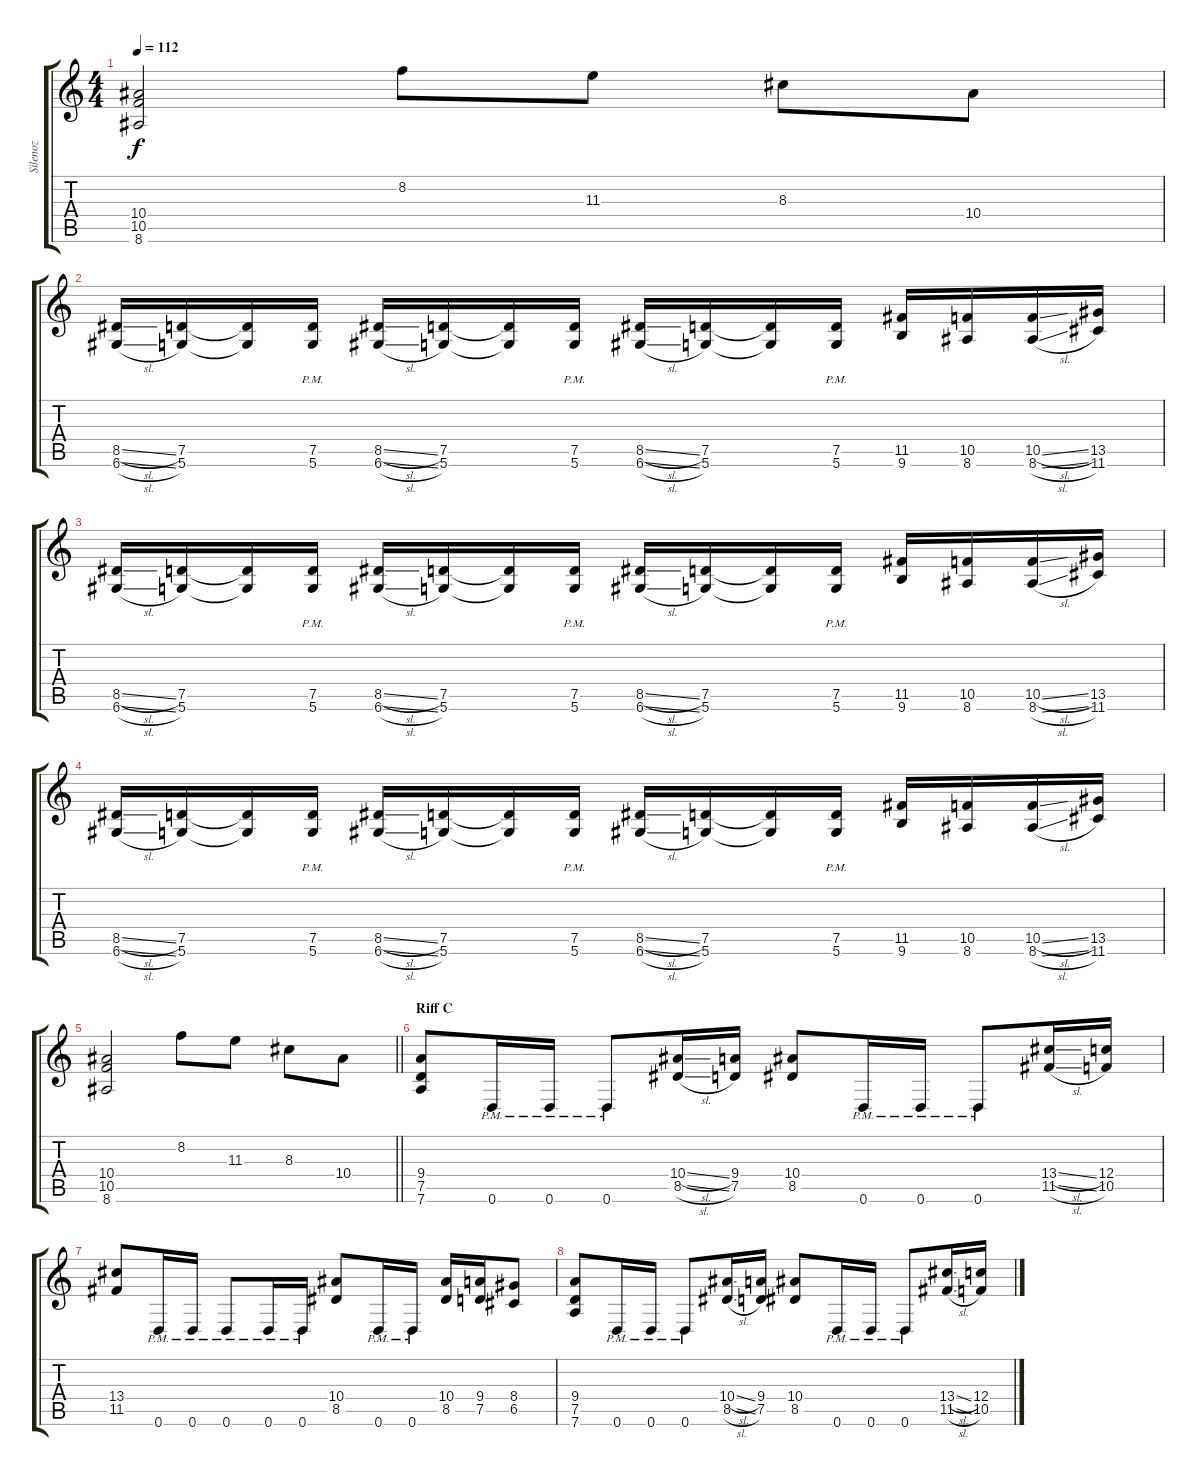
\track ("Silenoz" "Silenoz") {instrument distortionguitar}
\staff {score tabs}
\tuning (D4 A3 F3 C3 G2 D2) {hide}
\ts (4 4)
\tempo 112
\clef g2
\ks c
(10.4 10.5 8.6).2{dy f} 8.2.8 11.3.8 8.3.8 10.4.8 |
(8.5{sl} 6.6{sl}).16 (7.5 5.6).16 (7.5{t} 5.6{t}).16 (7.5{pm} 5.6{pm}).16 (8.5{sl} 6.6{sl}).16 (7.5 5.6).16 (7.5{t} 5.6{t}).16 (7.5{pm} 5.6{pm}).16 (8.5{sl} 6.6{sl}).16 (7.5 5.6).16 (7.5{t} 5.6{t}).16 (7.5{pm} 5.6{pm}).16 (11.5 9.6).16 (10.5 8.6).16 (10.5{sl} 8.6{sl}).16 (13.5 11.6).16 |
(8.5{sl} 6.6{sl}).16 (7.5 5.6).16 (7.5{t} 5.6{t}).16 (7.5{pm} 5.6{pm}).16 (8.5{sl} 6.6{sl}).16 (7.5 5.6).16 (7.5{t} 5.6{t}).16 (7.5{pm} 5.6{pm}).16 (8.5{sl} 6.6{sl}).16 (7.5 5.6).16 (7.5{t} 5.6{t}).16 (7.5{pm} 5.6{pm}).16 (11.5 9.6).16 (10.5 8.6).16 (10.5{sl} 8.6{sl}).16 (13.5 11.6).16 |
(8.5{sl} 6.6{sl}).16 (7.5 5.6).16 (7.5{t} 5.6{t}).16 (7.5{pm} 5.6{pm}).16 (8.5{sl} 6.6{sl}).16 (7.5 5.6).16 (7.5{t} 5.6{t}).16 (7.5{pm} 5.6{pm}).16 (8.5{sl} 6.6{sl}).16 (7.5 5.6).16 (7.5{t} 5.6{t}).16 (7.5{pm} 5.6{pm}).16 (11.5 9.6).16 (10.5 8.6).16 (10.5{sl} 8.6{sl}).16 (13.5 11.6).16 |
\barLineRight lightlight
(10.4 10.5 8.6).2 8.2.8 11.3.8 8.3.8 10.4.8 |
\section ("" "Riff C")
(9.4 7.5 7.6).8 0.6{pm}.16 0.6{pm}.16 0.6{pm}.8 (10.4{sl} 8.5{sl}).16 (9.4 7.5).16 (10.4 8.5).8 0.6{pm}.16 0.6{pm}.16 0.6{pm}.8 (13.4{sl} 11.5{sl}).16 (12.4 10.5).16 |
(13.4 11.5).8 0.6{pm}.16 0.6{pm}.16 0.6{pm}.8 0.6{pm}.16 0.6{pm}.16 (10.4 8.5).8 0.6{pm}.16 0.6{pm}.16 (10.4 8.5).16 (9.4 7.5).16 (8.4 6.5).8 |
(9.4 7.5 7.6).8 0.6{pm}.16 0.6{pm}.16 0.6{pm}.8 (10.4{sl} 8.5{sl}).16 (9.4 7.5).16 (10.4 8.5).8 0.6{pm}.16 0.6{pm}.16 0.6{pm}.8 (13.4{sl} 11.5{sl}).16 (12.4 10.5).16
